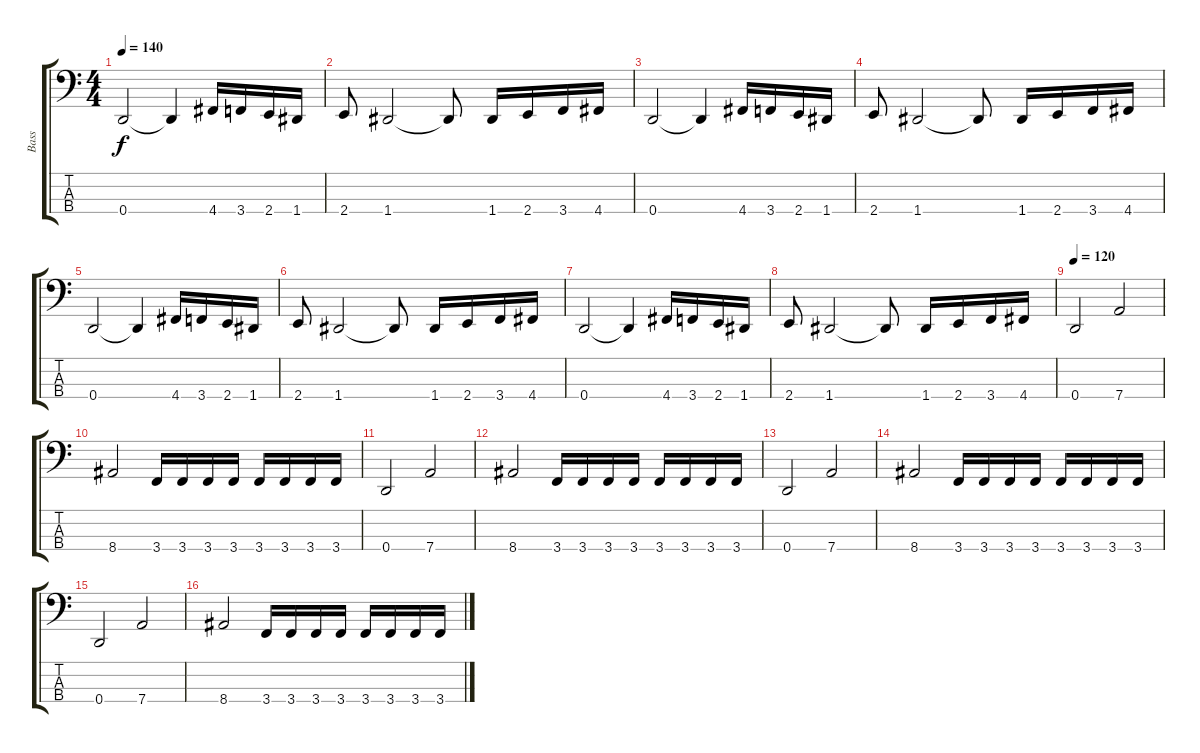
\track ("Bass" "Bass") {instrument electricbasspick}
\staff {score tabs}
\tuning (F2 C2 G1 D1) {hide}
\ts (4 4)
\tempo 140
\clef f4
\ks c
0.4.2{dy f} 0.4{t}.4 4.4.16 3.4.16 2.4.16 1.4.16 |
2.4.8 1.4.2 1.4{t}.8 1.4.16 2.4.16 3.4.16 4.4.16 |
0.4.2 0.4{t}.4 4.4.16 3.4.16 2.4.16 1.4.16 |
2.4.8 1.4.2 1.4{t}.8 1.4.16 2.4.16 3.4.16 4.4.16 |
0.4.2 0.4{t}.4 4.4.16 3.4.16 2.4.16 1.4.16 |
2.4.8 1.4.2 1.4{t}.8 1.4.16 2.4.16 3.4.16 4.4.16 |
0.4.2 0.4{t}.4 4.4.16 3.4.16 2.4.16 1.4.16 |
2.4.8 1.4.2 1.4{t}.8 1.4.16 2.4.16 3.4.16 4.4.16 |
\tempo 120
0.4.2 7.4.2 |
8.4.2 3.4.16 3.4.16 3.4.16 3.4.16 3.4.16 3.4.16 3.4.16 3.4.16 |
0.4.2 7.4.2 |
8.4.2 3.4.16 3.4.16 3.4.16 3.4.16 3.4.16 3.4.16 3.4.16 3.4.16 |
0.4.2 7.4.2 |
8.4.2 3.4.16 3.4.16 3.4.16 3.4.16 3.4.16 3.4.16 3.4.16 3.4.16 |
0.4.2 7.4.2 |
8.4.2 3.4.16 3.4.16 3.4.16 3.4.16 3.4.16 3.4.16 3.4.16 3.4.16
